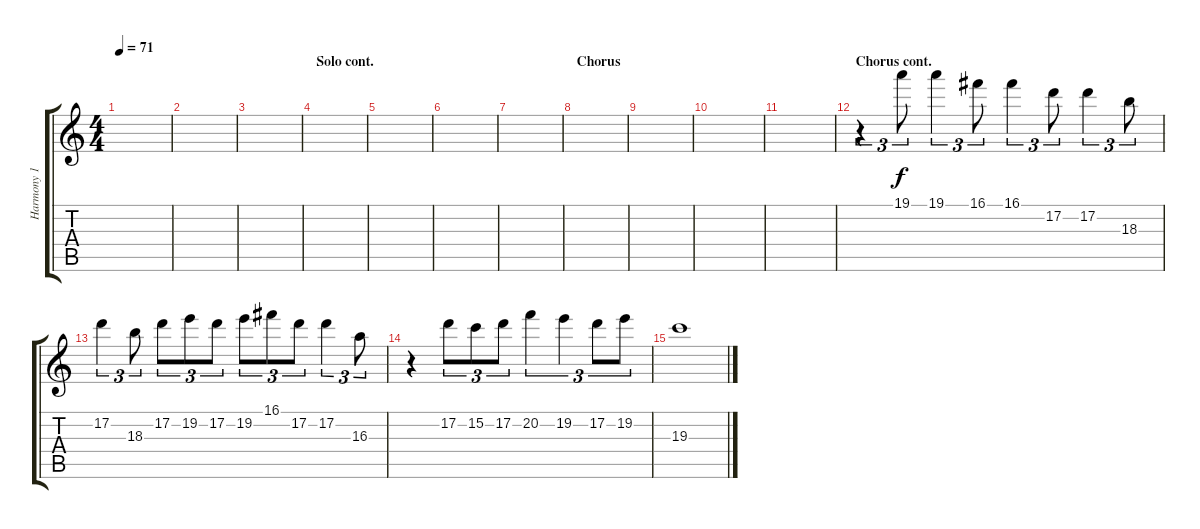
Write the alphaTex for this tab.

\track ("Harmony 1" "Harmony 1") {instrument distortionguitar}
\staff {score tabs}
\tuning (D4 A3 F3 C3 G2 C2) {hide}
\ts (4 4)
\tempo 71
\clef g2
\ks c
|
|
|
\section ("" "Solo cont.")
|
|
|
|
\section ("" "Chorus")
|
|
|
|
\section ("" "Chorus cont.")
r.4{tu (3 2)} 19.1.8{tu (3 2)} 19.1.4{tu (3 2)} 16.1.8{tu (3 2)} 16.1.4{tu (3 2)} 17.2.8{tu (3 2)} 17.2.4{tu (3 2)} 18.3.8{tu (3 2)} |
17.2.4{tu (3 2)} 18.3.8{tu (3 2)} 17.2.8{tu (3 2)} 19.2.8{tu (3 2)} 17.2.8{tu (3 2)} 19.2.8{tu (3 2)} 16.1.8{tu (3 2)} 17.2.8{tu (3 2)} 17.2.4{tu (3 2)} 16.3.8{tu (3 2)} |
r.4 17.2.8{tu (3 2)} 15.2.8{tu (3 2)} 17.2.8{tu (3 2)} 20.2.4{tu (3 2)} 19.2.4{tu (3 2)} 17.2.8{tu (3 2)} 19.2.8{tu (3 2)} |
19.3.1
